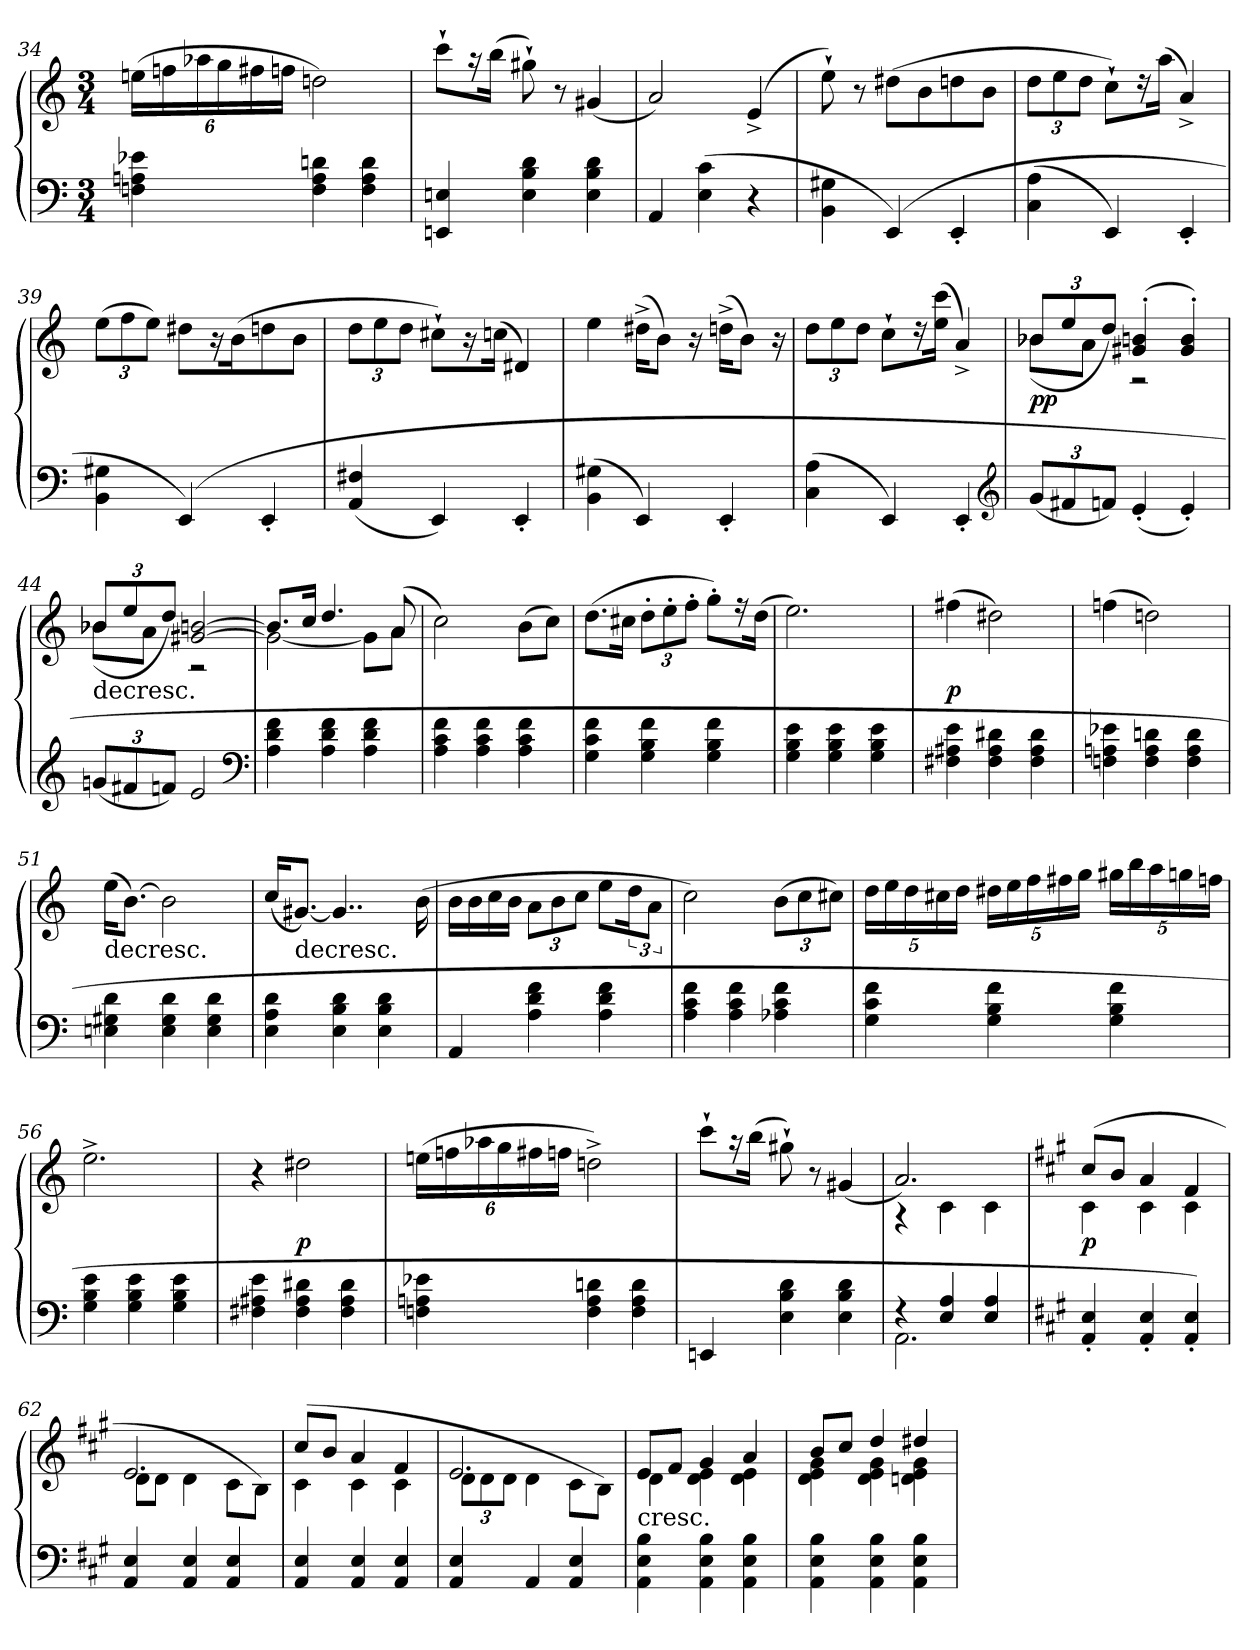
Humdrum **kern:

**kern	**kern	**dynam
*part1	*part1	*part1
*staff2	*staff1	*staff1/2
*clefF4	*clefG2	*
*k[]	*k[]	*
*a:	*a:	*
*M3/4	*M3/4	*
=34	=34	=34
4Fn\ 4An\ 4e-X\	(24een\LL	.
.	24ffn\	.
.	24aa-X\	.
.	24gg\	.
.	24ff#X\	.
.	24ffn\JJ	.
4F\ 4A\ 4dn\	2ddn\)	.
4F\ 4A\ 4d\	.	.
=35	=35	=35
4EEn/ 4En/	8ccc`\L	.
.	16r	.
.	(16bb\Jk	.
4E\ 4B\ 4d\	8gg#X`\)	.
.	8r	.
4E\ 4B\ 4d\	(4g#X/	.
=36	=36	=36
4AA/	2a/)	.
(4E\ 4c\	.	.
4r	(4e^/	.
=37	=37	=37
4BB\ 4G#X\	8ee`\)	.
.	8r	.
(4EE/)	(8dd#X\L	.
.	8b\	.
4EE'/	8ddn\	.
.	8b\J	.
=38	=38	=38
(4C\ 4A\	12dd\L	.
.	12ee\	.
.	12dd\J	.
4EE/)	8cc`\L)	.
.	16r	.
.	(16aa\Jk	.
4EE'/	4a^/)	.
=39	=39	=39
4BB\ 4G#X\	(12ee\L	.
.	12ff\	.
.	12ee\J)	.
(4EE/)	8dd#X\L	.
.	16r	.
.	(16b\K	.
4EE'/	8ddn\	.
.	8b\J	.
=40	=40	=40
(4AA/ 4F#X/	12dd\L	.
.	12ee\	.
.	12dd\J	.
4EE/)	8cc#X`\L)	.
.	16r	.
.	(16ccn\Jk	.
4EE'/	4d#X/)	.
=41	=41	=41
(4BB\ 4G#X\	4ee\	.
4EE/)	(16dd#X^\KL	.
.	8b\J)	.
.	16r	.
4EE'/	(16ddn^\KL	.
.	8b\J)	.
.	16r	.
=42	=42	=42
(4C\ 4A\	12dd\L	.
.	12ee\	.
.	12dd\J	.
4EE/)	8cc`\L	.
.	16r	.
.	(16ee\ 16ccc\Jk	.
4EE'/	4a^/)	.
*clefG2	*	*
=43	=43	=43
*	*^	*
(12g/L	12b-X/L	(8b-X\L	pp
12f#X/	12ee/	.	.
.	.	8a\J	.
12fn/J)	12dd/J)	.	.
(4e'/	(4g#X'/ 4bn'/	2r	.
4e'/)	4g#'/ 4b'/)	.	.
=44	=44	=44	=44
!	!LO:TX:c:t=decresc.	!	!
(12gn/L	12b-X/L	(8b-X\L	.
12f#X/	12ee/	.	.
.	.	8a\J	.
12fn/J)	12dd/J)	.	.
2e/	[2g#X/ [2bn/	2r	.
*clefF4	*	*	*
=45	=45	=45	=45
4A\ 4d\ 4f\	8.b/L]	2g#\_	.
.	16cc/Jk	.	.
4A\ 4d\ 4f\	4.dd/	.	.
4A\ 4d\ 4f\	.	8g#\L]	.
.	(8a/	8a\J	.
*	*v	*v	*
=46	=46	=46
4A\ 4c\ 4f\	2cc\)	.
4A\ 4c\ 4f\	.	.
4A\ 4c\ 4f\	(8b\L	.
.	8cc\J)	.
=47	=47	=47
4G\ 4c\ 4f\	(8.dd\L	.
.	16cc#X\Jk	.
4G\ 4B\ 4f\	12dd'\L	.
.	12ee'\	.
.	12ff'\J	.
4G\ 4B\ 4f\	8gg'\L)	.
.	16r	.
.	(16dd\Jk	.
=48	=48	=48
4G\ 4B\ 4e\	2.ee\)	.
4G\ 4B\ 4e\	.	.
4G\ 4B\ 4e\	.	.
=49	=49	=49
4F#X\ 4A#X\ 4e\	(4ff#X\	p
4F#\ 4A#\ 4d#X\	2dd#X\)	.
4F#\ 4A#\ 4d#\	.	.
=50	=50	=50
4Fn\ 4An\ 4e-X\	(4ffn\	.
4F\ 4A\ 4dn\	2ddn\)	.
4F\ 4A\ 4d\	.	.
=51	=51	=51
!	!LO:TX:c:t=decresc.	!
4En\ 4G#X\ 4d\	(16ee\KL	.
.	[8.b\J)	.
4E\ 4G#\ 4d\	2b\]	.
4E\ 4G#\ 4d\	.	.
=52	=52	=52
4E\ 4A\ 4d\	(16cc/KL	.
!	!LO:TX:c:t=decresc.	!
.	[8.g#X/J)	.
4E\ 4B\ 4d\	4..g#/]	.
4E\ 4B\ 4d\	.	.
.	(16b\	.
=53	=53	=53
4AA/	16b\LL	.
.	16b\	.
.	16cc\	.
.	16b\JJ	.
4A\ 4d\ 4f\	12a\L	.
.	12b\	.
.	12cc\J	.
4A\ 4d\ 4f\	8ee\L	.
.	24dd\K	.
.	12a\J	.
=54	=54	=54
4A\ 4c\ 4f\	2cc\)	.
4A\ 4c\ 4f\	.	.
4A-X\ 4c\ 4f\	(12b\L	.
.	12cc\	.
.	12cc#X\J)	.
=55	=55	=55
4G\ 4c\ 4f\	20dd\LL	.
.	20ee\	.
.	20dd\	.
.	20cc#X\	.
.	20dd\JJ	.
4G\ 4B\ 4f\	20dd#X\LL	.
.	20ee\	.
.	20ff\	.
.	20ff#X\	.
.	20gg\JJ	.
4G\ 4B\ 4f\	20gg#X\LL	.
.	20bb\	.
.	20aa\	.
.	20ggn\	.
.	20ffn\JJ	.
=56	=56	=56
4G\ 4B\ 4e\	2.ee^\	.
4G\ 4B\ 4e\	.	.
4G\ 4B\ 4e\	.	.
=57	=57	=57
4F#X\ 4A#X\ 4e\	4r	.
4F#\ 4A#\ 4d#X\	2dd#X\	p
4F#\ 4A#\ 4d#\	.	.
=58	=58	=58
4Fn\ 4An\ 4e-X\	(24een\LL	.
.	24ffn\	.
.	24aa-X\	.
.	24gg\	.
.	24ff#X\	.
.	24ffn\JJ	.
4F\ 4A\ 4dn\	2ddn^\)	.
4F\ 4A\ 4d\	.	.
=59	=59	=59
4EEn/	8ccc`\L	.
.	16r	.
.	(16bb\Jk	.
4E\ 4B\ 4d\	8gg#X`\)	.
.	8r	.
4E\ 4B\ 4d\	(4g#X/	.
=60	=60	=60
*^	*^	*
4r	2.AA\	2.a/)	4r	.
4E/ 4A/	.	.	4c\	.
4E/ 4A/	.	.	4c\	.
*v	*v	*	*	*
=61	=61	=61	=61
*k[f#c#g#]	*k[f#c#g#]	*	*
4AA'/ 4E'/	(8cc#/L	4c#\	p
.	8b/J	.	.
4AA'/ 4E'/	4a/	4c#\	.
4AA'/ 4E'/)	4f#/	4c#\	.
=62	=62	=62	=62
4AA/ 4E/	2.e/	8d\L	.
.	.	8d\J	.
4AA/ 4E/	.	4d\	.
4AA/ 4E/	.	8c#\L	.
.	.	8B\J)	.
=63	=63	=63	=63
4AA/ 4E/	(8cc#/L	4c#\	.
.	8b/J	.	.
4AA/ 4E/	4a/	4c#\	.
4AA/ 4E/	4f#/	4c#\	.
=64	=64	=64	=64
4AA/ 4E/	2.e/	12d\L	.
.	.	12d\	.
.	.	12d\J	.
4AA/	.	4d\	.
4AA/ 4E/	.	8c#\L	.
.	.	8B\J)	.
=65	=65	=65	=65
!	!LO:TX:c:t=cresc.	!	!
4AA\ 4E\ 4B\	8e/L	4d\	.
.	8f#/J	.	.
4AA\ 4E\ 4B\	4g#/	4d\ 4e\	.
4AA\ 4E\ 4B\	4a/	4d\ 4e\	.
=66	=66	=66	=66
4AA\ 4E\ 4B\	8b/L	4d\ 4e\ 4g#\	.
.	8cc#/J	.	.
4AA\ 4E\ 4B\	4dd/	4d\ 4e\ 4g#\	.
4AA\ 4E\ 4B\	4dd#X/	4dn\ 4e\ 4g#\	.
*	*v	*v	*
=	=	=
*-	*-	*-
